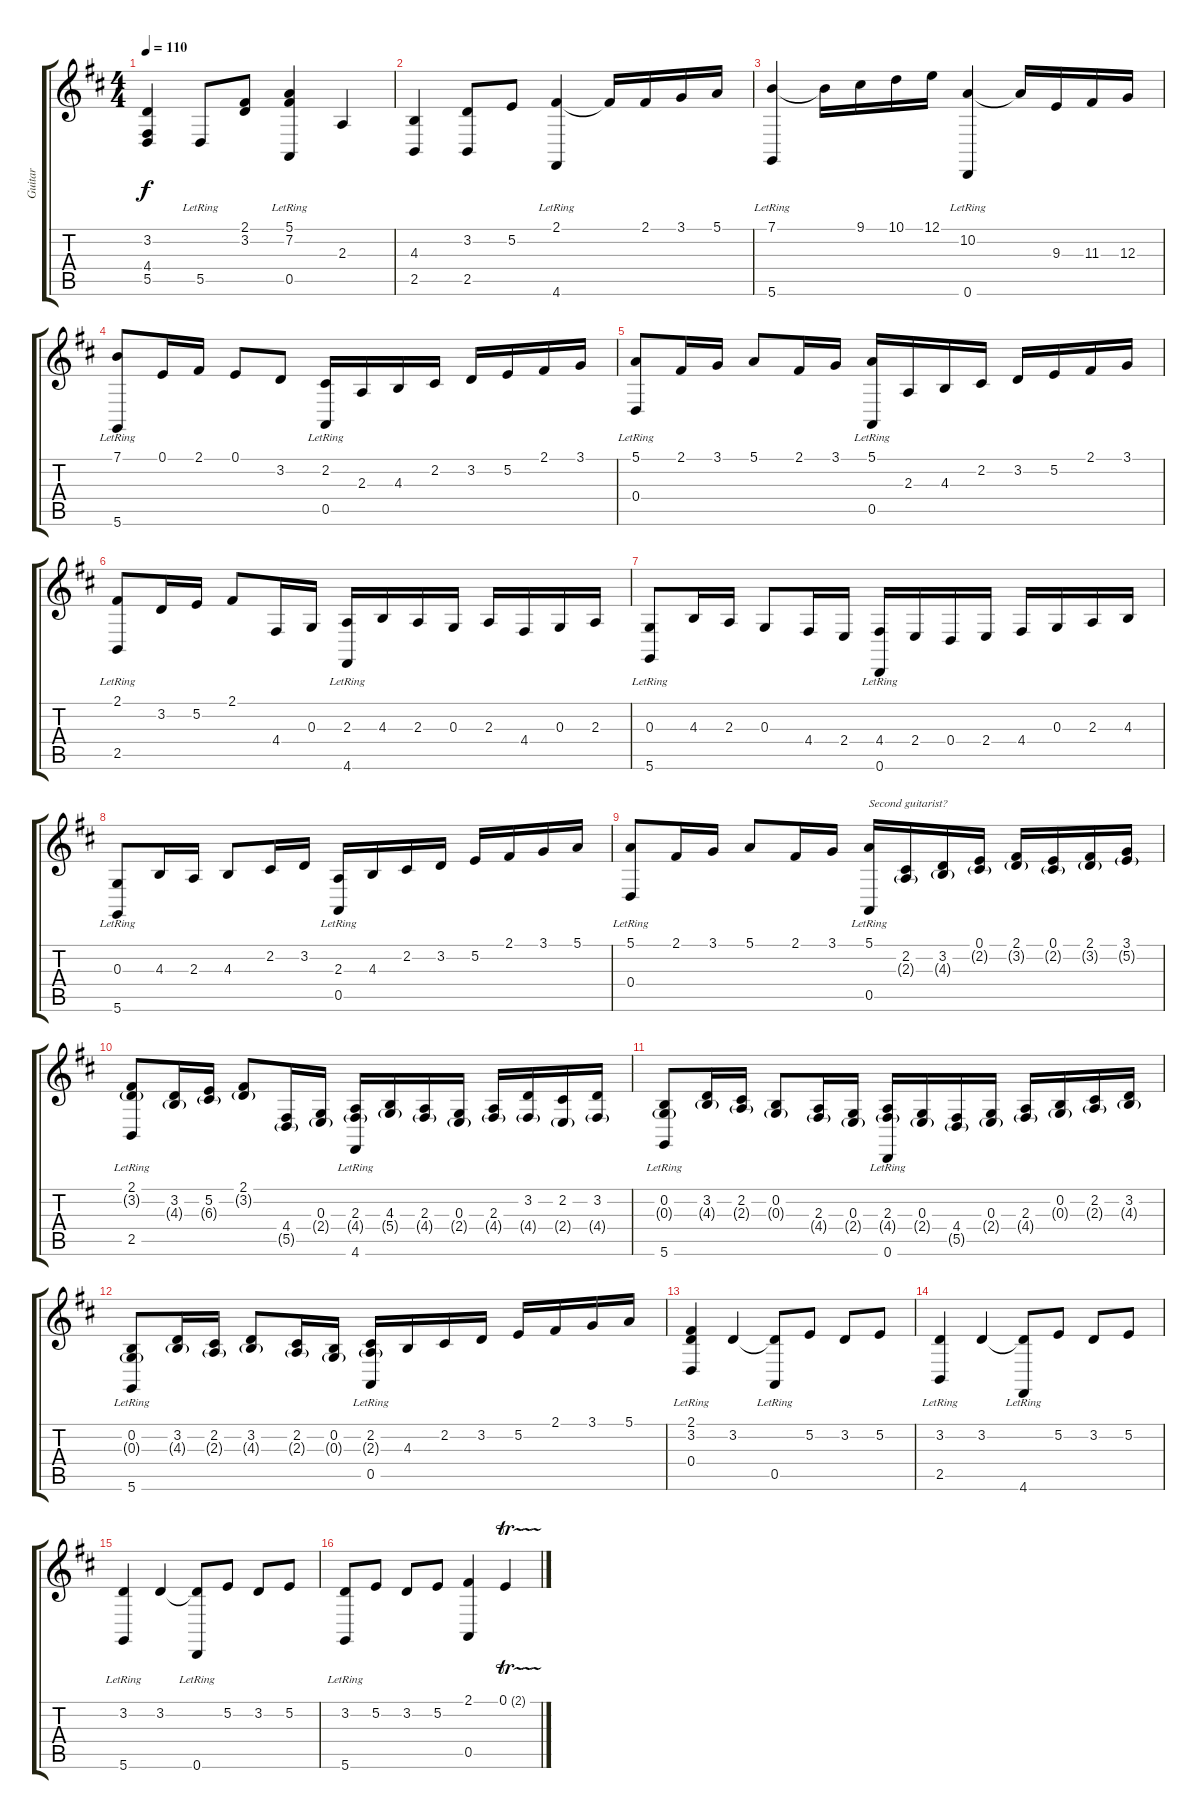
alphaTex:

\track ("Guitar" "Guitar") {instrument acousticgrandpiano}
\staff {score tabs}
\tuning (E4 B3 G3 D3 A2 D2) {hide}
\ts (4 4)
\tempo 110
\clef g2
\ks d
(3.2 4.4 5.5).4{dy f} 5.5{lr}.8 (2.1 3.2).8 (5.1 7.2 0.5{lr}).4 2.3.4 |
(4.3 2.5).4 (3.2 2.5).8 5.2.8 (2.1 4.6{lr}).4 2.1{t}.16 2.1.16 3.1.16 5.1.16 |
(7.1 5.6{lr}).4 7.1{t}.16 9.1.16 10.1.16 12.1.16 (10.2 0.6{lr}).4 10.2{t}.16 9.3.16 11.3.16 12.3.16 |
(7.1 5.6{lr}).8 0.1.16 2.1.16 0.1.8 3.2.8 (2.2 0.5{lr}).16{volume 12} 2.3.16 4.3.16 2.2.16 3.2.16 5.2.16 2.1.16 3.1.16 |
(5.1 0.4{lr}).8 2.1.16 3.1.16 5.1.8 2.1.16 3.1.16 (5.1 0.5{lr}).16 2.3.16 4.3.16 2.2.16 3.2.16 5.2.16 2.1.16 3.1.16 |
(2.1 2.5{lr}).8 3.2.16 5.2.16 2.1.8 4.4.16 0.3.16 (2.3 4.6{lr}).16 4.3.16 2.3.16 0.3.16 2.3.16 4.4.16 0.3.16 2.3.16 |
(0.3 5.6{lr}).8 4.3.16 2.3.16 0.3.8 4.4.16 2.4.16 (4.4 0.6{lr}).16 2.4.16 0.4.16 2.4.16 4.4.16 0.3.16 2.3.16 4.3.16 |
(0.3 5.6{lr}).8 4.3.16 2.3.16 4.3.8 2.2.16 3.2.16 (2.3 0.5{lr}).16{volume 14} 4.3.16 2.2.16 3.2.16 5.2.16 2.1.16 3.1.16 5.1.16 |
(5.1 0.4{lr}).8 2.1.16 3.1.16 5.1.8 2.1.16 3.1.16 (5.1 0.5{lr}).16{txt "Second guitarist?"} (2.2 2.3{g}).16 (3.2 4.3{g}).16 (0.1 2.2{g}).16 (2.1 3.2{g}).16 (0.1 2.2{g}).16 (2.1 3.2{g}).16 (3.1 5.2{g}).16 |
(2.1 3.2{g} 2.5{lr}).8 (3.2 4.3{g}).16 (5.2 6.3{g}).16 (2.1 3.2{g}).8 (4.4 5.5{g}).16 (0.3 2.4{g}).16 (2.3 4.4{g} 4.6{lr}).16 (4.3 5.4{g}).16 (2.3 4.4{g}).16 (0.3 2.4{g}).16 (2.3 4.4{g}).16 (3.2 4.4{g}).16 (2.2 2.4{g}).16 (3.2 4.4{g}).16 |
(0.2 0.3{g} 5.6{lr}).8 (3.2 4.3{g}).16 (2.2 2.3{g}).16 (0.2 0.3{g}).8 (2.3 4.4{g}).16 (0.3 2.4{g}).16 (2.3 4.4{g} 0.6{lr}).16 (0.3 2.4{g}).16 (4.4 5.5{g}).16 (0.3 2.4{g}).16 (2.3 4.4{g}).16 (0.2 0.3{g}).16 (2.2 2.3{g}).16 (3.2 4.3{g}).16 |
(0.2 0.3{g} 5.6{lr}).8 (3.2 4.3{g}).16 (2.2 2.3{g}).16 (3.2 4.3{g}).8 (2.2 2.3{g}).16 (0.2 0.3{g}).16 (2.2 2.3{g} 0.5{lr}).16 4.3.16 2.2.16 3.2.16 5.2.16 2.1.16 3.1.16 5.1.16 |
(2.1 3.2 0.4{lr}).4 3.2.4 (3.2{t} 0.5{lr}).8 5.2.8 3.2.8 5.2.8 |
(3.2 2.5{lr}).4 3.2.4 (3.2{t} 4.6{lr}).8 5.2.8 3.2.8 5.2.8 |
(3.2 5.6{lr}).4 3.2.4 (3.2{t} 0.6{lr}).8 5.2.8 3.2.8 5.2.8 |
(3.2 5.6{lr}).8 5.2.8 3.2.8 5.2.8 (2.1 0.5).4 0.1{tr (2 32)}.4
